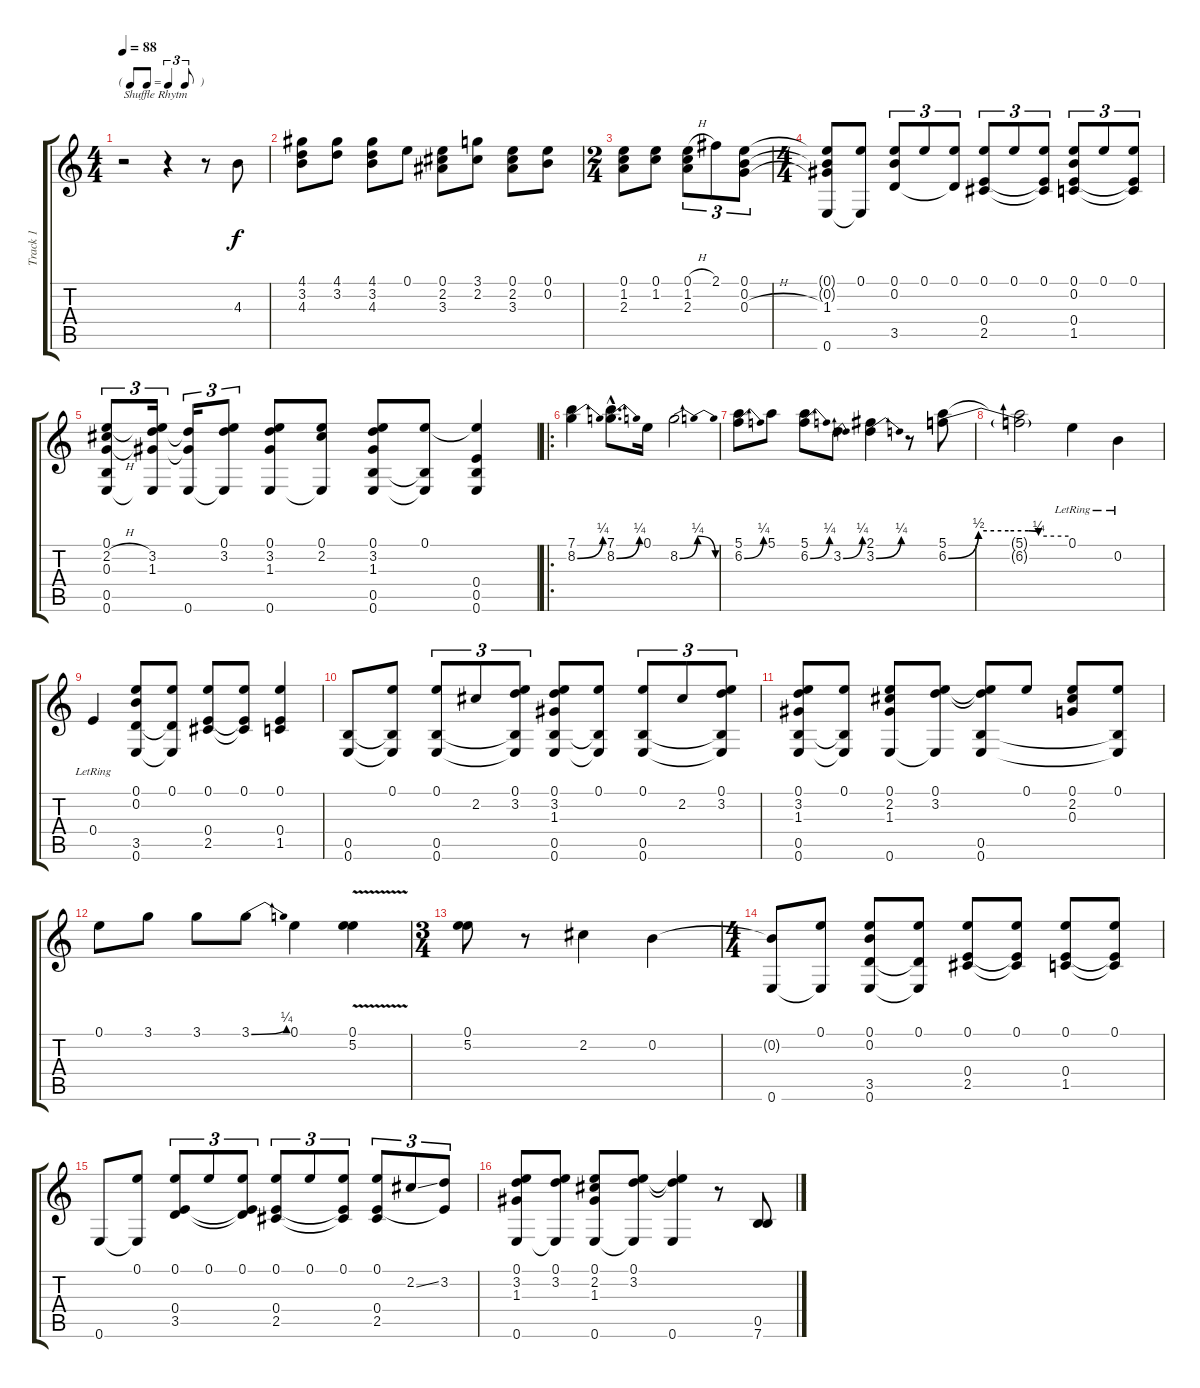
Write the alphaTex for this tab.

\track ("Track 1" "Track 1") {instrument acousticguitarsteel}
\staff {score tabs}
\tuning (E4 B3 G3 E3 B2 E2) {hide}
\ts (4 4)
\tf triplet8th
\tempo 88
\clef g2
\ks c
r.2{txt "Shuffle Rhytm" dy f instrument acousticguitarsteel} r.4 r.8 4.3.8 |
(4.1 3.2 4.3).8 (4.1 3.2).8 (4.1 3.2 4.3).8 0.1.8 (0.1 2.2 3.3).8 (3.1 2.2).8 (0.1 2.2 3.3).8 (0.1 0.2).8 |
\ts (2 4)
(0.1 1.2 2.3).8 (0.1 1.2).8 (0.1{h} 1.2 2.3).8{tu (3 2)} 2.1.8{tu (3 2)} (0.1 0.2 0.3{h}).8{tu (3 2)} |
\ts (4 4)
(0.1{t} 0.2{t} 1.3 0.6).8 (0.1 0.6{t}).8 (0.1 0.2 3.5).8{tu (3 2)} 0.1.8{tu (3 2)} (0.1 3.5{t}).8{tu (3 2)} (0.1 0.4 2.5).8{tu (3 2)} 0.1.8{tu (3 2)} (0.1 0.4{t} 2.5{t}).8{tu (3 2)} (0.1 0.2 0.4 1.5).8{tu (3 2)} 0.1.8{tu (3 2)} (0.1 0.4{t} 1.5{t}).8{tu (3 2)} |
(0.1 2.2{h} 0.3{h} 0.5 0.6).8{tu (3 2)} (0.1{t} 3.2 1.3 0.6{t}).16{tu (3 2)} (3.2{t} 1.3{t} 0.6).16{tu (3 2)} (0.1 3.2 0.6{t}).8{tu (3 2)} (0.1 3.2 1.3 0.6).8 (0.1 2.2 0.6{t}).8 (0.1 3.2 1.3 0.5 0.6).8 (0.1 0.5{t} 0.6{t}).8 (0.1{t} 0.4 0.5 0.6).4 |
\ro
(7.1 8.2{be (bend 0 0 60 1)}).4 (7.1{hac} 8.2{be (bend 0 0 60 1) hac}).8{d} 0.1.16 8.2{be (bendrelease 0 0 15 1 45 1 60 0)}.2 |
(5.1 6.2{be (bend 0 0 60 1)}).8 5.1.8 (5.1 6.2{be (bend 0 0 60 1)}).8 3.2{be (bend 0 0 60 1)}.8 (2.1 3.2{be (bend 0 0 60 1)}).4 r.8 (5.1 6.2{be (custom 0 0 15 2 30 2 40 2 45 1 60 1)}).8 |
(5.1{t} 6.2{t}).2 0.1{lr}.4 0.2{lr}.4 |
0.4{lr}.4 (0.1 0.2 3.5 0.6).8 (0.1 3.5{t} 0.6{t}).8 (0.1 0.4 2.5).8 (0.1 0.4{t} 2.5{t}).8 (0.1 0.4 1.5).4 |
(0.5 0.6).8 (0.1 0.5{t} 0.6{t}).8 (0.1 0.5 0.6).8{tu (3 2)} 2.2.8{tu (3 2)} (0.1 3.2 0.5{t} 0.6{t}).8{tu (3 2)} (0.1 3.2 1.3 0.5 0.6).8 (0.1 0.5{t} 0.6{t}).8 (0.1 0.5 0.6).8{tu (3 2)} 2.2.8{tu (3 2)} (0.1 3.2 0.5{t} 0.6{t}).8{tu (3 2)} |
(0.1 3.2 1.3 0.5 0.6).8 (0.1 0.5{t} 0.6{t}).8 (0.1 2.2 1.3 0.6).8 (0.1 3.2 0.6{t}).8 (0.1{t} 3.2{t} 0.5 0.6).8 0.1.8 (0.1 2.2 0.3).8 (0.1 0.5{t} 0.6{t}).8 |
0.1.8 3.1.8 3.1.8 3.1{be (bend 0 0 60 1)}.8 0.1.4 (0.1{v} 5.2{v}).4 |
\ts (3 4)
(0.1 5.2).8 r.8 2.2.4 0.2.4 |
\ts (4 4)
(0.2{t} 0.6).8 (0.1 0.6{t}).8 (0.1 0.2 3.5 0.6).8 (0.1 3.5{t} 0.6{t}).8 (0.1 0.4 2.5).8 (0.1 0.4{t} 2.5{t}).8 (0.1 0.4 1.5).8 (0.1 0.4{t} 1.5{t}).8 |
0.6.8 (0.1 0.6{t}).8 (0.1 0.4 3.5).8{tu (3 2)} 0.1.8{tu (3 2)} (0.1 0.4{t} 3.5{t}).8{tu (3 2)} (0.1 0.4 2.5).8{tu (3 2)} 0.1.8{tu (3 2)} (0.1 0.4{t} 2.5{t}).8{tu (3 2)} (0.1 0.4 2.5).8{tu (3 2)} 2.2{ss}.8{tu (3 2)} (3.2 0.4{t}).8{tu (3 2)} |
(0.1 3.2 1.3 0.6).8 (0.1 3.2 0.6{t}).8 (0.1 2.2 1.3 0.6).8 (0.1 3.2 0.6{t}).8 (0.1{t} 3.2{t} 0.6).4 r.8 (0.5 7.6).8
